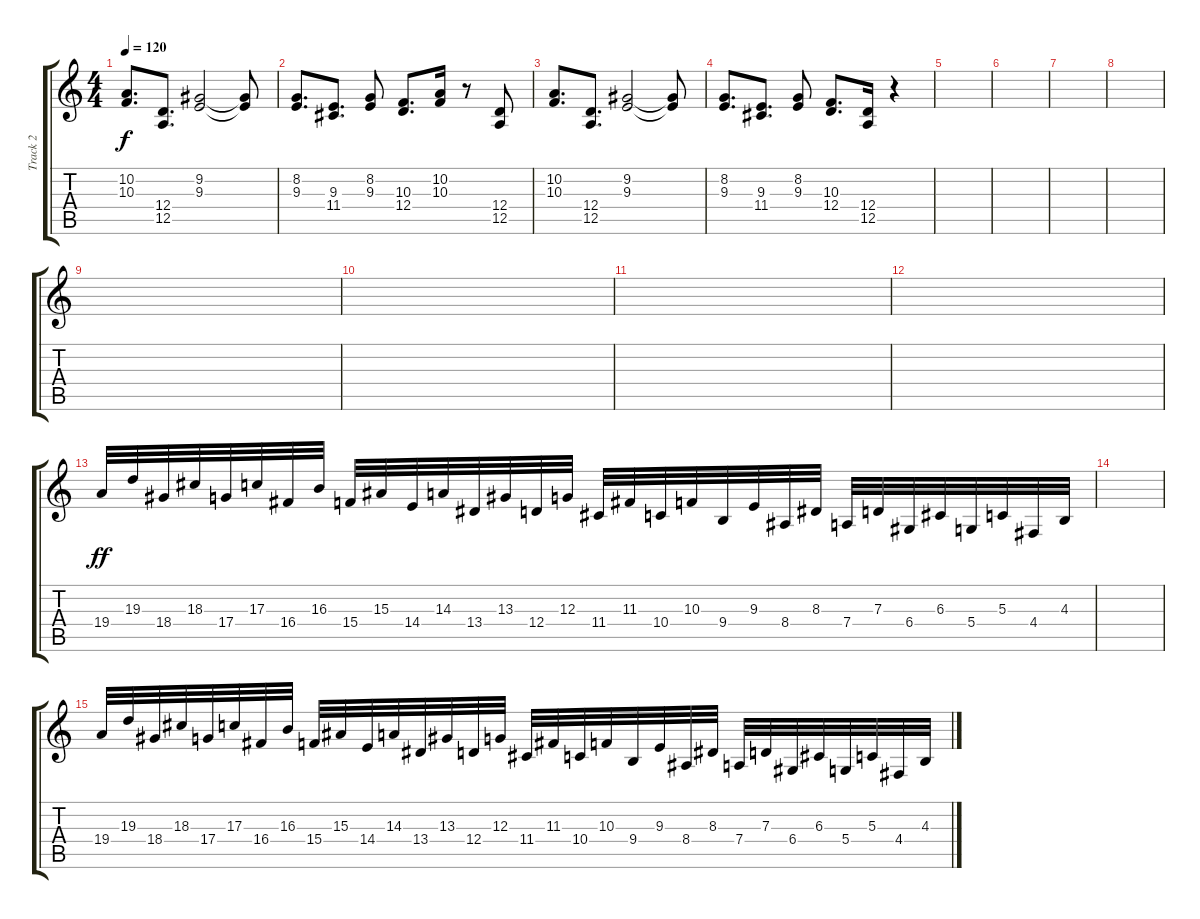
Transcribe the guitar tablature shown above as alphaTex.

\track ("Track 2" "Track 2") {instrument stringensemble1}
\staff {score tabs}
\tuning (E4 B3 G3 D3 A2 E2) {hide}
\ts (4 4)
\tempo 120
\clef g2
\ks c
(10.2 10.3).8{d dy f} (12.4 12.5).8{d} (9.2 9.3).2 (9.2{t} 9.3{t}).8 |
(8.2 9.3).8{d} (9.3 11.4).8{d} (8.2 9.3).8 (10.3 12.4).8{d} (10.2 10.3).16 r.8 (12.4 12.5).8 |
(10.2 10.3).8{d} (12.4 12.5).8{d} (9.2 9.3).2 (9.2{t} 9.3{t}).8 |
(8.2 9.3).8{d} (9.3 11.4).8{d} (8.2 9.3).8 (10.3 12.4).8{d} (12.4 12.5).16 r.4 |
|
|
|
|
|
|
|
|
19.4.32{dy ff} 19.3.32 18.4.32 18.3.32 17.4.32 17.3.32 16.4.32 16.3.32 15.4.32 15.3.32 14.4.32 14.3.32 13.4.32 13.3.32 12.4.32 12.3.32 11.4.32 11.3.32 10.4.32 10.3.32 9.4.32 9.3.32 8.4.32 8.3.32 7.4.32 7.3.32 6.4.32 6.3.32 5.4.32 5.3.32 4.4.32 4.3.32 |
|
19.4.32 19.3.32 18.4.32 18.3.32 17.4.32 17.3.32 16.4.32 16.3.32 15.4.32 15.3.32 14.4.32 14.3.32 13.4.32 13.3.32 12.4.32 12.3.32 11.4.32 11.3.32 10.4.32 10.3.32 9.4.32 9.3.32 8.4.32 8.3.32 7.4.32 7.3.32 6.4.32 6.3.32 5.4.32 5.3.32 4.4.32 4.3.32
